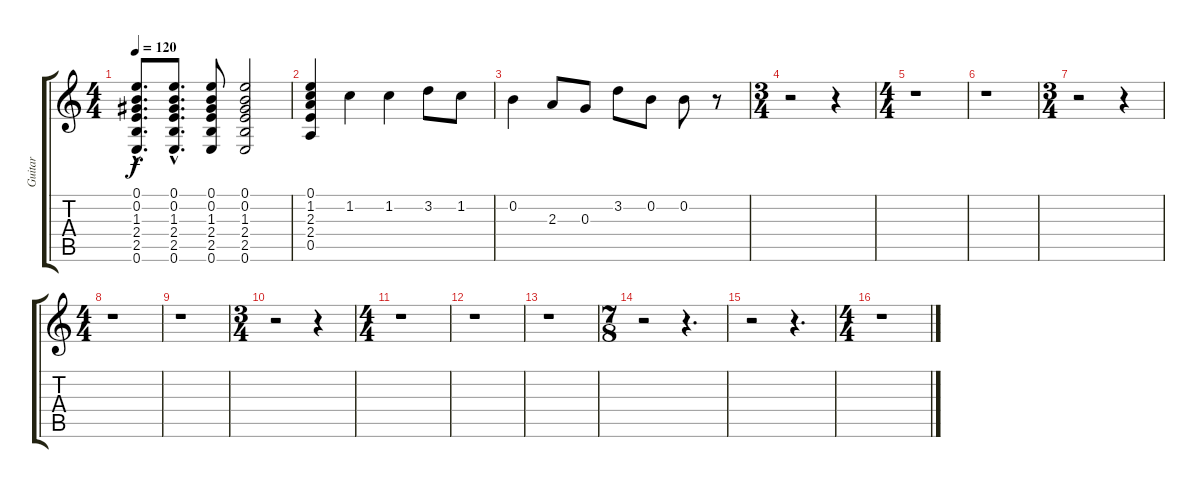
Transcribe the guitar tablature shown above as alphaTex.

\track ("Guitar" "Guitar") {instrument acousticguitarsteel}
\staff {score tabs}
\tuning (E4 B3 G3 D3 A2 E2) {hide}
\ts (4 4)
\tempo 120
\clef g2
\ks c
(0.1{hac} 0.2{hac} 1.3{hac} 2.4{hac} 2.5{hac} 0.6{hac}).8{d dy f} (0.1{hac} 0.2{hac} 1.3{hac} 2.4{hac} 2.5{hac} 0.6{hac}).8{d} (0.1 0.2 1.3 2.4 2.5 0.6).8 (0.1 0.2 1.3 2.4 2.5 0.6).2 |
(0.1 1.2 2.3 2.4 0.5).4 1.2.4 1.2.4 3.2.8 1.2.8 |
0.2.4 2.3.8 0.3.8 3.2.8 0.2.8 0.2.8 r.8 |
\ts (3 4)
r.2 r.4 |
\ts (4 4)
r.1 |
r.1 |
\ts (3 4)
r.2 r.4 |
\ts (4 4)
r.1 |
r.1 |
\ts (3 4)
r.2 r.4 |
\ts (4 4)
r.1 |
r.1 |
r.1 |
\ts (7 8)
r.2 r.4{d} |
r.2 r.4{d} |
\ts (4 4)
r.1
